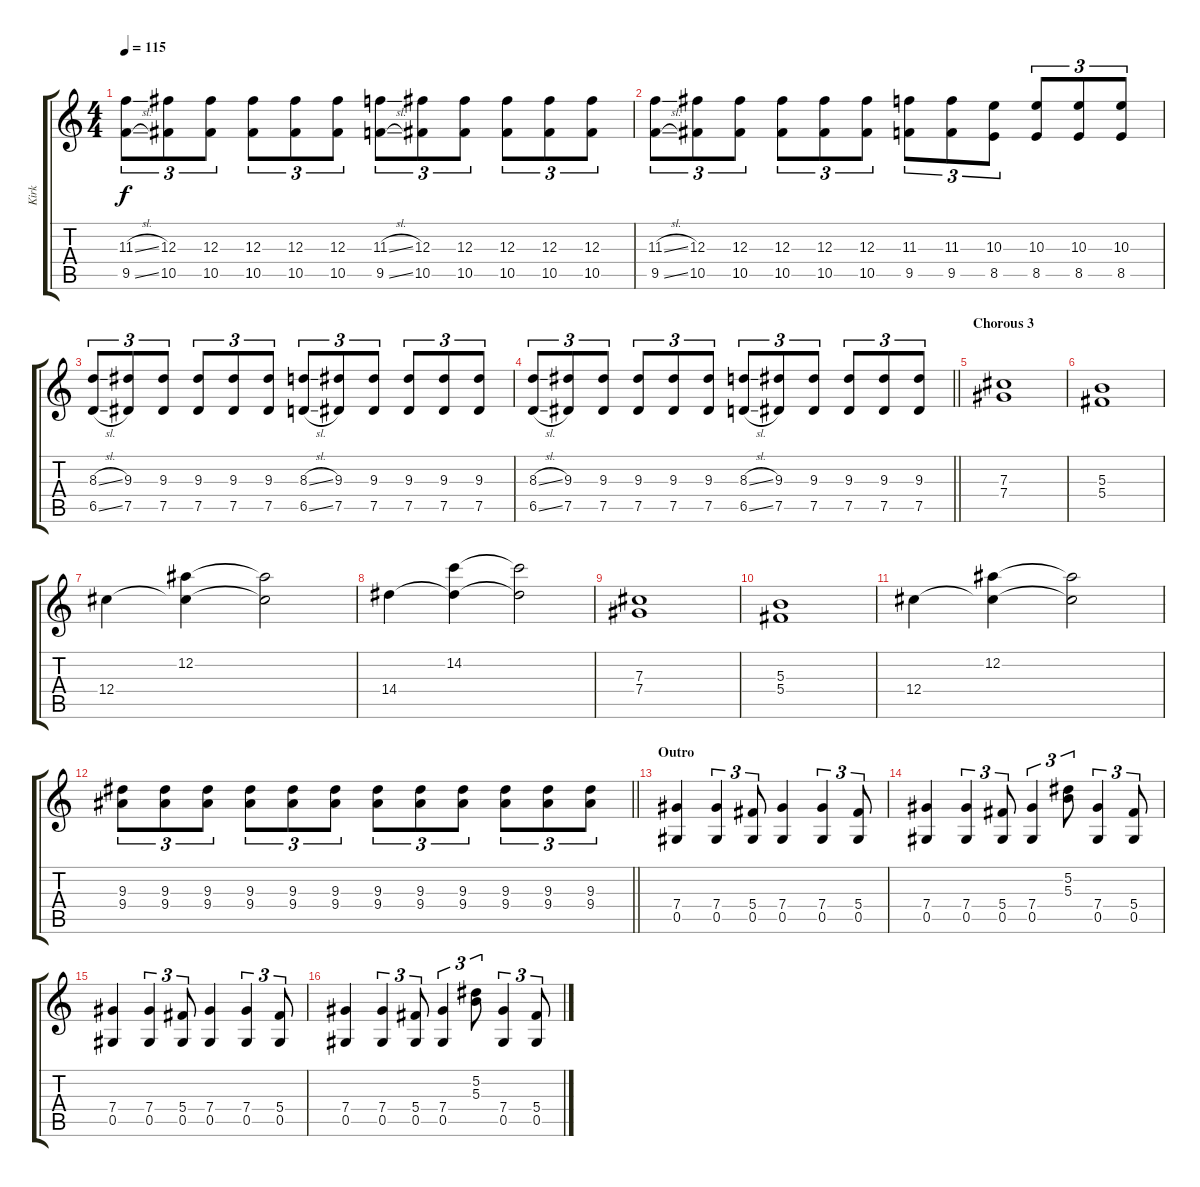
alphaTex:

\track ("Kirk" "Kirk") {instrument distortionguitar}
\staff {score tabs}
\tuning (Eb4 Bb3 Gb3 Db3 Ab2 Eb2) {hide}
\ts (4 4)
\tempo 115
\clef g2
\ks c
(11.3{sl} 9.5{sl}).8{tu (3 2) dy f} (12.3 10.5).8{tu (3 2)} (12.3 10.5).8{tu (3 2)} (12.3 10.5).8{tu (3 2)} (12.3 10.5).8{tu (3 2)} (12.3 10.5).8{tu (3 2)} (11.3{sl} 9.5{sl}).8{tu (3 2)} (12.3 10.5).8{tu (3 2)} (12.3 10.5).8{tu (3 2)} (12.3 10.5).8{tu (3 2)} (12.3 10.5).8{tu (3 2)} (12.3 10.5).8{tu (3 2)} |
(11.3{sl} 9.5{sl}).8{tu (3 2)} (12.3 10.5).8{tu (3 2)} (12.3 10.5).8{tu (3 2)} (12.3 10.5).8{tu (3 2)} (12.3 10.5).8{tu (3 2)} (12.3 10.5).8{tu (3 2)} (11.3 9.5).8{tu (3 2)} (11.3 9.5).8{tu (3 2)} (10.3 8.5).8{tu (3 2)} (10.3 8.5).8{tu (3 2)} (10.3 8.5).8{tu (3 2)} (10.3 8.5).8{tu (3 2)} |
(8.3{sl} 6.5{sl}).8{tu (3 2)} (9.3 7.5).8{tu (3 2)} (9.3 7.5).8{tu (3 2)} (9.3 7.5).8{tu (3 2)} (9.3 7.5).8{tu (3 2)} (9.3 7.5).8{tu (3 2)} (8.3{sl} 6.5{sl}).8{tu (3 2)} (9.3 7.5).8{tu (3 2)} (9.3 7.5).8{tu (3 2)} (9.3 7.5).8{tu (3 2)} (9.3 7.5).8{tu (3 2)} (9.3 7.5).8{tu (3 2)} |
\barLineRight lightlight
(8.3{sl} 6.5{sl}).8{tu (3 2)} (9.3 7.5).8{tu (3 2)} (9.3 7.5).8{tu (3 2)} (9.3 7.5).8{tu (3 2)} (9.3 7.5).8{tu (3 2)} (9.3 7.5).8{tu (3 2)} (8.3{sl} 6.5{sl}).8{tu (3 2)} (9.3 7.5).8{tu (3 2)} (9.3 7.5).8{tu (3 2)} (9.3 7.5).8{tu (3 2)} (9.3 7.5).8{tu (3 2)} (9.3 7.5).8{tu (3 2)} |
\section ("" "Chorous 3")
(7.3 7.4).1 |
(5.3 5.4).1 |
12.4.4 (12.2 12.4{t}).4 (12.2{t} 12.4{t}).2 |
14.4.4 (14.2 14.4{t}).4 (14.2{t} 14.4{t}).2 |
(7.3 7.4).1 |
(5.3 5.4).1 |
12.4.4 (12.2 12.4{t}).4 (12.2{t} 12.4{t}).2 |
\barLineRight lightlight
(9.3 9.4).8{tu (3 2)} (9.3 9.4).8{tu (3 2)} (9.3 9.4).8{tu (3 2)} (9.3 9.4).8{tu (3 2)} (9.3 9.4).8{tu (3 2)} (9.3 9.4).8{tu (3 2)} (9.3 9.4).8{tu (3 2)} (9.3 9.4).8{tu (3 2)} (9.3 9.4).8{tu (3 2)} (9.3 9.4).8{tu (3 2)} (9.3 9.4).8{tu (3 2)} (9.3 9.4).8{tu (3 2)} |
\section ("" "Outro")
(7.4 0.5).4 (7.4 0.5).4{tu (3 2)} (5.4 0.5).8{tu (3 2)} (7.4 0.5).4 (7.4 0.5).4{tu (3 2)} (5.4 0.5).8{tu (3 2)} |
(7.4 0.5).4 (7.4 0.5).4{tu (3 2)} (5.4 0.5).8{tu (3 2)} (7.4 0.5).4{tu (3 2)} (5.2 5.3).8{tu (3 2)} (7.4 0.5).4{tu (3 2)} (5.4 0.5).8{tu (3 2)} |
(7.4 0.5).4 (7.4 0.5).4{tu (3 2)} (5.4 0.5).8{tu (3 2)} (7.4 0.5).4 (7.4 0.5).4{tu (3 2)} (5.4 0.5).8{tu (3 2)} |
(7.4 0.5).4 (7.4 0.5).4{tu (3 2)} (5.4 0.5).8{tu (3 2)} (7.4 0.5).4{tu (3 2)} (5.2 5.3).8{tu (3 2)} (7.4 0.5).4{tu (3 2)} (5.4 0.5).8{tu (3 2)}
